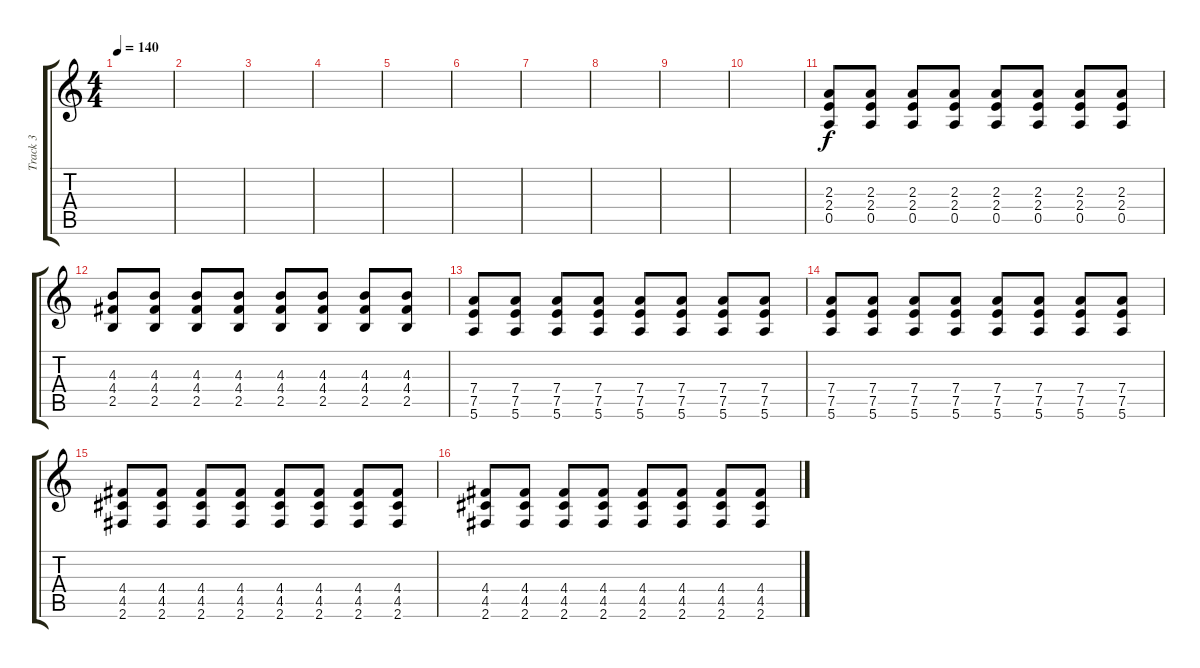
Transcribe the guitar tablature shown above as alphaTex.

\track ("Track 3" "Track 3") {instrument electricguitarjazz}
\staff {score tabs}
\tuning (E4 B3 G3 D3 A2 E2) {hide}
\ts (4 4)
\tempo 140
\clef g2
\ks c
|
|
|
|
|
|
|
|
|
|
(2.3 2.4 0.5).8{volume 13} (2.3 2.4 0.5).8 (2.3 2.4 0.5).8 (2.3 2.4 0.5).8 (2.3 2.4 0.5).8 (2.3 2.4 0.5).8 (2.3 2.4 0.5).8 (2.3 2.4 0.5).8 |
(4.3 4.4 2.5).8 (4.3 4.4 2.5).8 (4.3 4.4 2.5).8 (4.3 4.4 2.5).8 (4.3 4.4 2.5).8 (4.3 4.4 2.5).8 (4.3 4.4 2.5).8 (4.3 4.4 2.5).8 |
(7.4 7.5 5.6).8{instrument distortionguitar} (7.4 7.5 5.6).8 (7.4 7.5 5.6).8 (7.4 7.5 5.6).8 (7.4 7.5 5.6).8 (7.4 7.5 5.6).8 (7.4 7.5 5.6).8 (7.4 7.5 5.6).8 |
(7.4 7.5 5.6).8 (7.4 7.5 5.6).8 (7.4 7.5 5.6).8 (7.4 7.5 5.6).8 (7.4 7.5 5.6).8 (7.4 7.5 5.6).8 (7.4 7.5 5.6).8 (7.4 7.5 5.6).8 |
(4.4 4.5 2.6).8 (4.4 4.5 2.6).8 (4.4 4.5 2.6).8 (4.4 4.5 2.6).8 (4.4 4.5 2.6).8 (4.4 4.5 2.6).8 (4.4 4.5 2.6).8 (4.4 4.5 2.6).8 |
(4.4 4.5 2.6).8 (4.4 4.5 2.6).8 (4.4 4.5 2.6).8 (4.4 4.5 2.6).8 (4.4 4.5 2.6).8 (4.4 4.5 2.6).8 (4.4 4.5 2.6).8 (4.4 4.5 2.6).8
